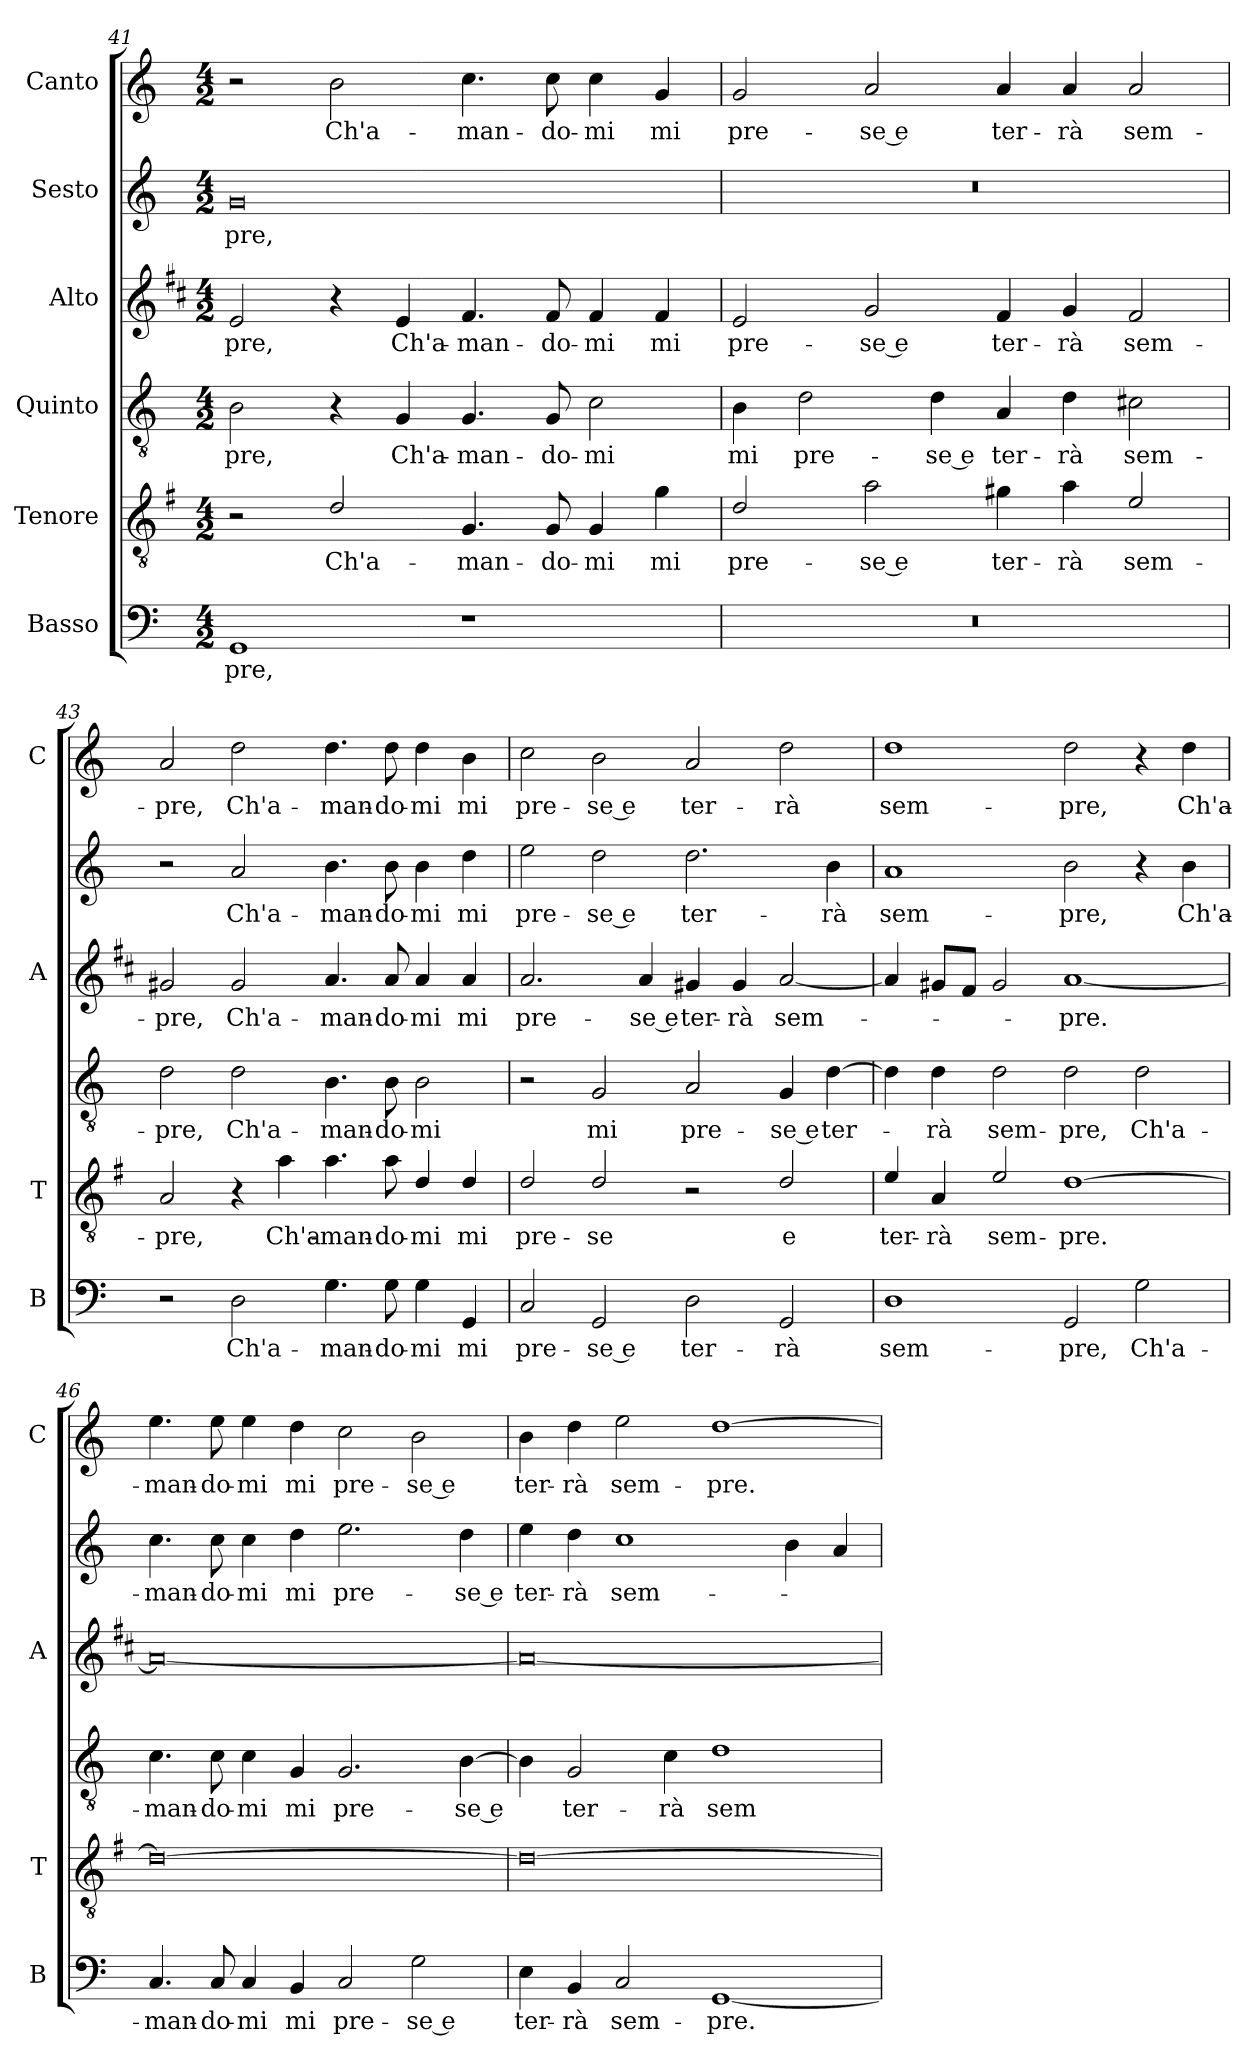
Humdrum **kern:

**kern	**text	**kern	**text	**kern	**text	**kern	**text	**kern	**text	**kern	**text
*part6	*part6	*part5	*part5	*part4	*part4	*part3	*part3	*part2	*part2	*part1	*part1
*staff6	*staff6	*staff5	*staff5	*staff4	*staff4	*staff3	*staff3	*staff2	*staff2	*staff1	*staff1
*I"Basso	*	*I"Tenore	*	*I"Quinto	*	*I"Alto	*	*I"Sesto	*	*I"Canto	*
*I'B	*	*I'T	*	*	*	*I'A	*	*	*	*I'C	*
*clefF4	*	*clefGv2	*	*clefGv2	*	*clefG2	*	*clefG2	*	*clefG2	*
*	*	*ITrd4c7	*	*	*	*ITrd1c2	*	*	*	*	*
*k[]	*	*k[]	*	*k[]	*	*k[]	*	*k[]	*	*k[]	*
*C:	*	*C:	*	*C:	*	*C:	*	*C:	*	*C:	*
*M4/2	*	*M4/2	*	*M4/2	*	*M4/2	*	*M4/2	*	*M4/2	*
=41	=41	=41	=41	=41	=41	=41	=41	=41	=41	=41	=41
!	!LO:LY:b	!	!	!	!LO:LY:b	!	!LO:LY:b	!	!LO:LY:b	!	!
1GG	-pre,	2r	.	2B\	-pre,	2d/	-pre,	0g	-pre,	2r	.
!	!	!	!LO:LY:b	!	!	!	!	!	!	!	!LO:LY:b
.	.	2G/	Ch'a-	4r	.	4r	.	.	.	2b\	Ch'a-
!	!	!	!	!	!LO:LY:b	!	!LO:LY:b	!	!	!	!
.	.	.	.	4G/	Ch'a-	4d/	Ch'a-	.	.	.	.
!	!	!	!LO:LY:b	!	!LO:LY:b	!	!LO:LY:b	!	!	!	!LO:LY:b
1r	.	4.C/	-man-	4.G/	-man-	4.e/	-man-	.	.	4.cc\	-man-
!	!	!	!LO:LY:b	!	!LO:LY:b	!	!LO:LY:b	!	!	!	!LO:LY:b
.	.	8C/	-do-	8G/	-do-	8e/	-do-	.	.	8cc\	-do-
!	!	!	!LO:LY:b	!	!LO:LY:b	!	!LO:LY:b	!	!	!	!LO:LY:b
.	.	4C/	-mi	2c\	-mi	4e/	-mi	.	.	4cc\	-mi
!	!	!	!LO:LY:b	!	!	!	!LO:LY:b	!	!	!	!LO:LY:b
.	.	4c\	mi	.	.	4e/	mi	.	.	4g/	mi
!!LO:LB:g=z
=42	=42	=42	=42	=42	=42	=42	=42	=42	=42	=42	=42
!	!	!	!LO:LY:b	!	!LO:LY:b	!	!LO:LY:b	!	!	!	!LO:LY:b
0r	.	2G/	pre-	4B\	mi	2d/	pre-	0r	.	2g/	pre-
!	!	!	!	!	!LO:LY:b	!	!	!	!	!	!
.	.	.	.	2d\	pre-	.	.	.	.	.	.
!	!	!	!LO:LY:b	!	!	!	!LO:LY:b	!	!	!	!LO:LY:b
.	.	2d\	-se e	.	.	2f/	-se e	.	.	2a/	-se e
!	!	!	!	!	!LO:LY:b	!	!	!	!	!	!
.	.	.	.	4d\	-se e	.	.	.	.	.	.
!	!	!	!LO:LY:b	!	!LO:LY:b	!	!LO:LY:b	!	!	!	!LO:LY:b
.	.	4c#X\	ter-	4A/	ter-	4e/	ter-	.	.	4a/	ter-
!	!	!	!LO:LY:b	!	!LO:LY:b	!	!LO:LY:b	!	!	!	!LO:LY:b
.	.	4d\	-rà	4d\	-rà	4f/	-rà	.	.	4a/	-rà
!	!	!	!LO:LY:b	!	!LO:LY:b	!	!LO:LY:b	!	!	!	!LO:LY:b
.	.	2A/	sem-	2c#X\	sem-	2e/	sem-	.	.	2a/	sem-
=43	=43	=43	=43	=43	=43	=43	=43	=43	=43	=43	=43
!	!	!	!LO:LY:b	!	!LO:LY:b	!	!LO:LY:b	!	!	!	!LO:LY:b
2r	.	2D/	-pre,	2d\	-pre,	2f#X/	-pre,	2r	.	2a/	-pre,
!	!LO:LY:b	!	!	!	!LO:LY:b	!	!LO:LY:b	!	!LO:LY:b	!	!LO:LY:b
2D\	Ch'a-	4r	.	2d\	Ch'a-	2f#/	Ch'a-	2a/	Ch'a-	2dd\	Ch'a-
!	!	!	!LO:LY:b	!	!	!	!	!	!	!	!
.	.	4d\	Ch'a-	.	.	.	.	.	.	.	.
!	!LO:LY:b	!	!LO:LY:b	!	!LO:LY:b	!	!LO:LY:b	!	!LO:LY:b	!	!LO:LY:b
4.G\	-man-	4.d\	-man-	4.B\	-man-	4.g/	-man-	4.b\	-man-	4.dd\	-man-
!	!LO:LY:b	!	!LO:LY:b	!	!LO:LY:b	!	!LO:LY:b	!	!LO:LY:b	!	!LO:LY:b
8G\	-do-	8d\	-do-	8B\	-do-	8g/	-do-	8b\	-do-	8dd\	-do-
!	!LO:LY:b	!	!LO:LY:b	!	!LO:LY:b	!	!LO:LY:b	!	!LO:LY:b	!	!LO:LY:b
4G\	-mi	4G/	-mi	2B\	-mi	4g/	-mi	4b\	-mi	4dd\	-mi
!	!LO:LY:b	!	!LO:LY:b	!	!	!	!LO:LY:b	!	!LO:LY:b	!	!LO:LY:b
4GG/	mi	4G/	mi	.	.	4g/	mi	4dd\	mi	4b\	mi
=44	=44	=44	=44	=44	=44	=44	=44	=44	=44	=44	=44
!	!LO:LY:b	!	!LO:LY:b	!	!	!	!LO:LY:b	!	!LO:LY:b	!	!LO:LY:b
2C/	pre-	2G/	pre-	2r	.	2.g/	pre-	2ee\	pre-	2cc\	pre-
!	!LO:LY:b	!	!LO:LY:b	!	!LO:LY:b	!	!	!	!LO:LY:b	!	!LO:LY:b
2GG/	-se e	2G/	-se	2G/	mi	.	.	2dd\	-se e	2b\	-se e
!	!	!	!	!	!	!	!LO:LY:b	!	!	!	!
.	.	.	.	.	.	4g/	-se e	.	.	.	.
!	!LO:LY:b	!	!	!	!LO:LY:b	!	!LO:LY:b	!	!LO:LY:b	!	!LO:LY:b
2D\	ter-	2r	.	2A/	pre-	4f#X/	ter-	2.dd\	ter-	2a/	ter-
!	!	!	!	!	!	!	!LO:LY:b	!	!	!	!
.	.	.	.	.	.	4f#/	-rà	.	.	.	.
!	!LO:LY:b	!	!LO:LY:b	!	!LO:LY:b	!	!LO:LY:b	!	!	!	!LO:LY:b
2GG/	-rà	2G/	e	4G/	-se e	[2g/	sem-	.	.	2dd\	-rà
!	!	!	!	!	!LO:LY:b	!	!	!	!LO:LY:b	!	!
.	.	.	.	[4d\	ter-	.	.	4b\	-rà	.	.
=45	=45	=45	=45	=45	=45	=45	=45	=45	=45	=45	=45
!	!LO:LY:b	!	!LO:LY:b	!	!	!	!	!	!LO:LY:b	!	!LO:LY:b
1D	sem-	4A/	ter-	4d\]	.	4g/]	.	1a	sem-	1dd	sem-
!	!	!	!LO:LY:b	!	!LO:LY:b	!	!	!	!	!	!
.	.	4D/	-rà	4d\	-rà	8f#X/L	.	.	.	.	.
.	.	.	.	.	.	8e/J	.	.	.	.	.
!	!	!	!LO:LY:b	!	!LO:LY:b	!	!	!	!	!	!
.	.	2A/	sem-	2d\	sem-	2f#/	.	.	.	.	.
!	!LO:LY:b	!	!LO:LY:b	!	!LO:LY:b	!	!LO:LY:b	!	!LO:LY:b	!	!LO:LY:b
2GG/	-pre,	[1G	-pre.	2d\	-pre,	[1g	-pre.	2b\	-pre,	2dd\	-pre,
!	!LO:LY:b	!	!	!	!LO:LY:b	!	!	!	!	!	!
2G\	Ch'a-	.	.	2d\	Ch'a-	.	.	4r	.	4r	.
!	!	!	!	!	!	!	!	!	!LO:LY:b	!	!LO:LY:b
.	.	.	.	.	.	.	.	4b\	Ch'a-	4dd\	Ch'a-
!!LO:LB:g=z
=46	=46	=46	=46	=46	=46	=46	=46	=46	=46	=46	=46
!	!LO:LY:b	!	!	!	!LO:LY:b	!	!	!	!LO:LY:b	!	!LO:LY:b
4.C/	-man-	0G_	.	4.c\	-man-	0g_	.	4.cc\	-man-	4.ee\	-man-
!	!LO:LY:b	!	!	!	!LO:LY:b	!	!	!	!LO:LY:b	!	!LO:LY:b
8C/	-do-	.	.	8c\	-do-	.	.	8cc\	-do-	8ee\	-do-
!	!LO:LY:b	!	!	!	!LO:LY:b	!	!	!	!LO:LY:b	!	!LO:LY:b
4C/	-mi	.	.	4c\	-mi	.	.	4cc\	-mi	4ee\	-mi
!	!LO:LY:b	!	!	!	!LO:LY:b	!	!	!	!LO:LY:b	!	!LO:LY:b
4BB/	mi	.	.	4G/	mi	.	.	4dd\	mi	4dd\	mi
!	!LO:LY:b	!	!	!	!LO:LY:b	!	!	!	!LO:LY:b	!	!LO:LY:b
2C/	pre-	.	.	2.G/	pre-	.	.	2.ee\	pre-	2cc\	pre-
!	!LO:LY:b	!	!	!	!	!	!	!	!	!	!LO:LY:b
2G\	-se e	.	.	.	.	.	.	.	.	2b\	-se e
!	!	!	!	!	!LO:LY:b	!	!	!	!LO:LY:b	!	!
.	.	.	.	[4B\	-se e	.	.	4dd\	-se e	.	.
=47	=47	=47	=47	=47	=47	=47	=47	=47	=47	=47	=47
!	!LO:LY:b	!	!	!	!	!	!	!	!LO:LY:b	!	!LO:LY:b
4E\	ter-	0G_	.	4B\]	.	0g_	.	4ee\	ter-	4b\	ter-
!	!LO:LY:b	!	!	!	!LO:LY:b	!	!	!	!LO:LY:b	!	!LO:LY:b
4BB/	-rà	.	.	2G/	ter-	.	.	4dd\	-rà	4dd\	-rà
!	!LO:LY:b	!	!	!	!	!	!	!	!LO:LY:b	!	!LO:LY:b
2C/	sem-	.	.	.	.	.	.	1cc	sem-	2ee\	sem-
!	!	!	!	!	!LO:LY:b	!	!	!	!	!	!
.	.	.	.	4c\	-rà	.	.	.	.	.	.
!	!LO:LY:b	!	!	!	!LO:LY:b	!	!	!	!	!	!LO:LY:b
[1GG	-pre.	.	.	1d	sem-	.	.	.	.	[1dd	-pre.
.	.	.	.	.	.	.	.	4b\	.	.	.
.	.	.	.	.	.	.	.	4a/	.	.	.
=	=	=	=	=	=	=	=	=	=	=	=
*-	*-	*-	*-	*-	*-	*-	*-	*-	*-	*-	*-
